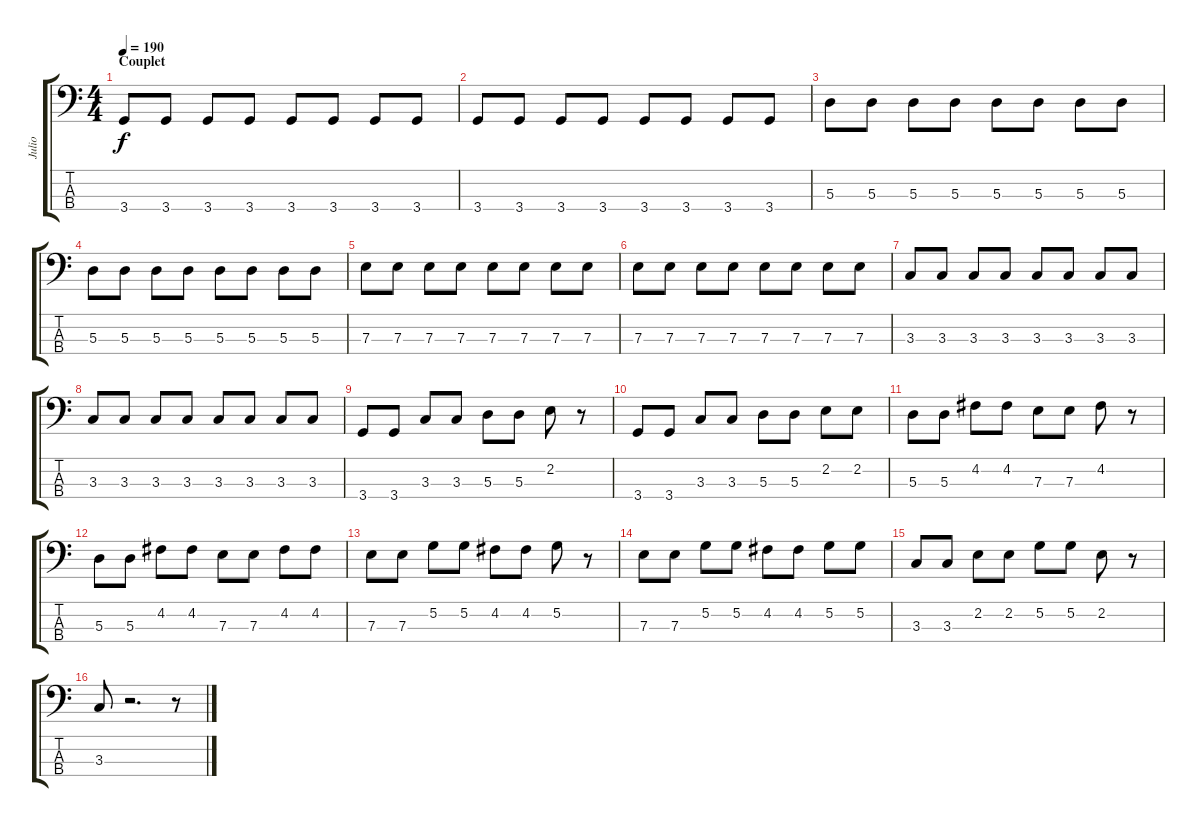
\track ("Julio" "Julio") {instrument electricbassfinger}
\staff {score tabs}
\tuning (G2 D2 A1 E1) {hide}
\ts (4 4)
\section ("" "Couplet")
\tempo 190
\clef f4
\ks c
3.4.8{dy f volume 10} 3.4.8 3.4.8 3.4.8 3.4.8 3.4.8 3.4.8 3.4.8 |
3.4.8 3.4.8 3.4.8 3.4.8 3.4.8 3.4.8 3.4.8 3.4.8 |
5.3.8 5.3.8 5.3.8 5.3.8 5.3.8 5.3.8 5.3.8 5.3.8 |
5.3.8 5.3.8 5.3.8 5.3.8 5.3.8 5.3.8 5.3.8 5.3.8 |
7.3.8 7.3.8 7.3.8 7.3.8 7.3.8 7.3.8 7.3.8 7.3.8 |
7.3.8 7.3.8 7.3.8 7.3.8 7.3.8 7.3.8 7.3.8 7.3.8 |
3.3.8 3.3.8 3.3.8 3.3.8 3.3.8 3.3.8 3.3.8 3.3.8 |
3.3.8 3.3.8 3.3.8 3.3.8 3.3.8 3.3.8 3.3.8 3.3.8 |
3.4.8 3.4.8 3.3.8 3.3.8 5.3.8 5.3.8 2.2.8 r.8 |
3.4.8 3.4.8 3.3.8 3.3.8 5.3.8 5.3.8 2.2.8 2.2.8 |
5.3.8 5.3.8 4.2.8 4.2.8 7.3.8 7.3.8 4.2.8 r.8 |
5.3.8 5.3.8 4.2.8 4.2.8 7.3.8 7.3.8 4.2.8 4.2.8 |
7.3.8 7.3.8 5.2.8 5.2.8 4.2.8 4.2.8 5.2.8 r.8 |
7.3.8 7.3.8 5.2.8 5.2.8 4.2.8 4.2.8 5.2.8 5.2.8 |
3.3.8 3.3.8 2.2.8 2.2.8 5.2.8 5.2.8 2.2.8 r.8 |
3.3.8 r.2{d} r.8
